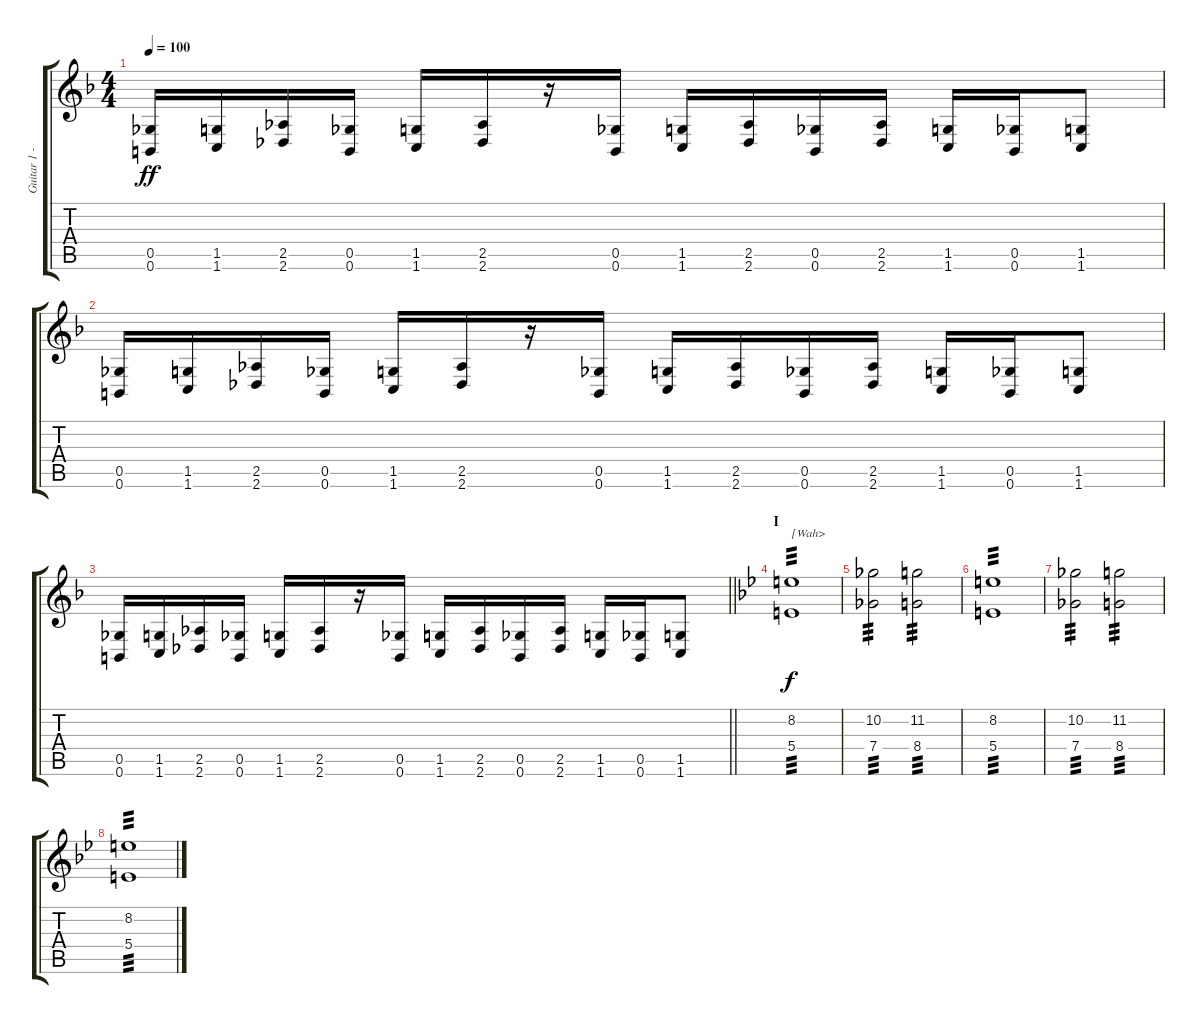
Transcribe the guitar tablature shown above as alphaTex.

\track ("Guitar 1 - Uruha" "Guitar 1 -") {instrument distortionguitar}
\staff {score tabs}
\tuning (Db4 Ab3 E3 B2 Gb2 B1) {hide}
\ts (4 4)
\tempo 100
\clef g2
\ks f
(0.5 0.6).16{dy ff} (1.5 1.6).16 (2.5 2.6).16 (0.5 0.6).16 (1.5 1.6).16 (2.5 2.6).16 r.16 (0.5 0.6).16 (1.5 1.6).16 (2.5 2.6).16 (0.5 0.6).16 (2.5 2.6).16 (1.5 1.6).16 (0.5 0.6).16 (1.5 1.6).8 |
(0.5 0.6).16 (1.5 1.6).16 (2.5 2.6).16 (0.5 0.6).16 (1.5 1.6).16 (2.5 2.6).16 r.16 (0.5 0.6).16 (1.5 1.6).16 (2.5 2.6).16 (0.5 0.6).16 (2.5 2.6).16 (1.5 1.6).16 (0.5 0.6).16 (1.5 1.6).8 |
\barLineRight lightlight
(0.5 0.6).16 (1.5 1.6).16 (2.5 2.6).16 (0.5 0.6).16 (1.5 1.6).16 (2.5 2.6).16 r.16 (0.5 0.6).16 (1.5 1.6).16 (2.5 2.6).16 (0.5 0.6).16 (2.5 2.6).16 (1.5 1.6).16 (0.5 0.6).16 (1.5 1.6).8 |
\section ("" "I")
\ks bb
(8.2 5.4).1{txt "[Wah>" tp 3 dy f volume 10 instrument overdrivenguitar} |
(10.2 7.4).2{tp 3} (11.2 8.4).2{tp 3} |
(8.2 5.4).1{tp 3} |
(10.2 7.4).2{tp 3} (11.2 8.4).2{tp 3} |
(8.2 5.4).1{tp 3}
